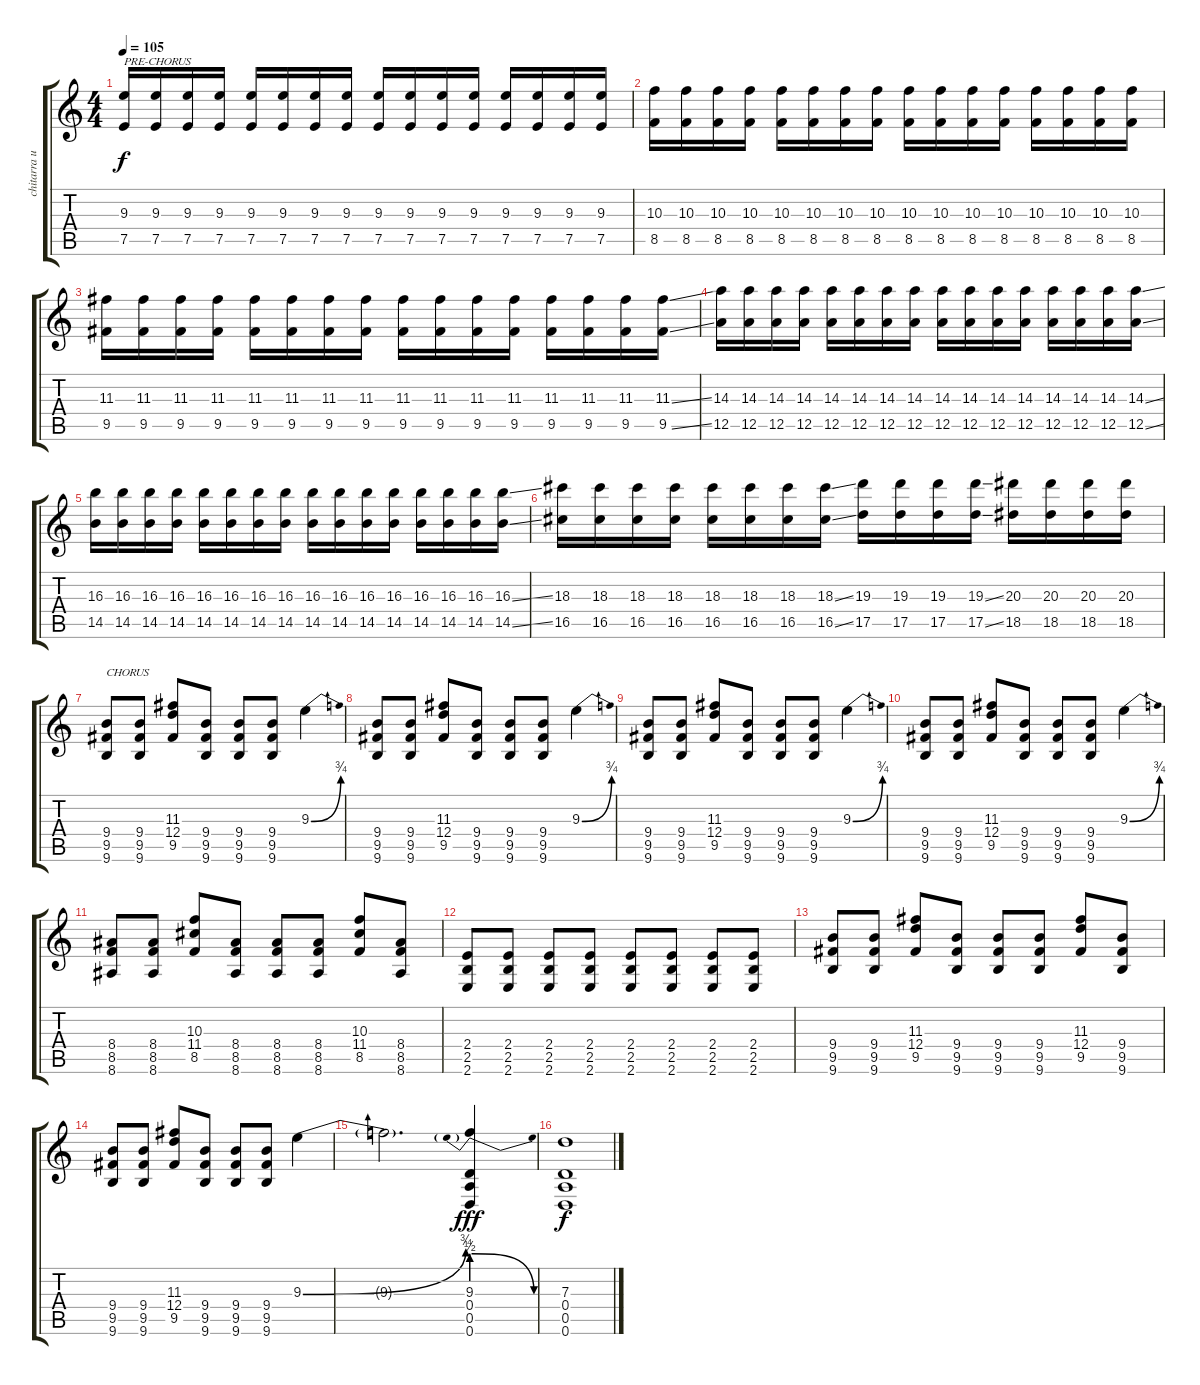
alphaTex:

\track ("chitarra uno" "chitarra u") {instrument electricguitarclean}
\staff {score tabs}
\tuning (E4 A3 G3 D3 A2 D2) {hide}
\ts (4 4)
\tempo 105
\clef g2
\ks c
(9.3 7.5).16{txt "PRE-CHORUS" dy f} (9.3 7.5).16 (9.3 7.5).16 (9.3 7.5).16 (9.3 7.5).16 (9.3 7.5).16 (9.3 7.5).16 (9.3 7.5).16 (9.3 7.5).16 (9.3 7.5).16 (9.3 7.5).16 (9.3 7.5).16 (9.3 7.5).16 (9.3 7.5).16 (9.3 7.5).16 (9.3 7.5).16 |
(10.3 8.5).16 (10.3 8.5).16 (10.3 8.5).16 (10.3 8.5).16 (10.3 8.5).16 (10.3 8.5).16 (10.3 8.5).16 (10.3 8.5).16 (10.3 8.5).16 (10.3 8.5).16 (10.3 8.5).16 (10.3 8.5).16 (10.3 8.5).16 (10.3 8.5).16 (10.3 8.5).16 (10.3 8.5).16 |
(11.3 9.5).16 (11.3 9.5).16 (11.3 9.5).16 (11.3 9.5).16 (11.3 9.5).16 (11.3 9.5).16 (11.3 9.5).16 (11.3 9.5).16 (11.3 9.5).16 (11.3 9.5).16 (11.3 9.5).16 (11.3 9.5).16 (11.3 9.5).16 (11.3 9.5).16 (11.3 9.5).16 (11.3{ss} 9.5{ss}).16 |
(14.3 12.5).16 (14.3 12.5).16 (14.3 12.5).16 (14.3 12.5).16 (14.3 12.5).16 (14.3 12.5).16 (14.3 12.5).16 (14.3 12.5).16 (14.3 12.5).16 (14.3 12.5).16 (14.3 12.5).16 (14.3 12.5).16 (14.3 12.5).16 (14.3 12.5).16 (14.3 12.5).16 (14.3{ss} 12.5{ss}).16 |
(16.3 14.5).16 (16.3 14.5).16 (16.3 14.5).16 (16.3 14.5).16 (16.3 14.5).16 (16.3 14.5).16 (16.3 14.5).16 (16.3 14.5).16 (16.3 14.5).16 (16.3 14.5).16 (16.3 14.5).16 (16.3 14.5).16 (16.3 14.5).16 (16.3 14.5).16 (16.3 14.5).16 (16.3{ss} 14.5{ss}).16 |
(18.3 16.5).16 (18.3 16.5).16 (18.3 16.5).16 (18.3 16.5).16 (18.3 16.5).16 (18.3 16.5).16 (18.3 16.5).16 (18.3{ss} 16.5{ss}).16 (19.3 17.5).16 (19.3 17.5).16 (19.3 17.5).16 (19.3{ss} 17.5{ss}).16 (20.3 18.5).16 (20.3 18.5).16 (20.3 18.5).16 (20.3 18.5).16 |
(9.4 9.5 9.6).8{txt "CHORUS"} (9.4 9.5 9.6).8 (11.3 12.4 9.5).8 (9.4 9.5 9.6).8 (9.4 9.5 9.6).8 (9.4 9.5 9.6).8 9.3{be (bend 0 0 60 3)}.4 |
(9.4 9.5 9.6).8 (9.4 9.5 9.6).8 (11.3 12.4 9.5).8 (9.4 9.5 9.6).8 (9.4 9.5 9.6).8 (9.4 9.5 9.6).8 9.3{be (bend 0 0 60 3)}.4 |
(9.4 9.5 9.6).8 (9.4 9.5 9.6).8 (11.3 12.4 9.5).8 (9.4 9.5 9.6).8 (9.4 9.5 9.6).8 (9.4 9.5 9.6).8 9.3{be (bend 0 0 60 3)}.4 |
(9.4 9.5 9.6).8 (9.4 9.5 9.6).8 (11.3 12.4 9.5).8 (9.4 9.5 9.6).8 (9.4 9.5 9.6).8 (9.4 9.5 9.6).8 9.3{be (bend 0 0 60 3)}.4 |
(8.4 8.5 8.6).8 (8.4 8.5 8.6).8 (10.3 11.4 8.5).8 (8.4 8.5 8.6).8 (8.4 8.5 8.6).8 (8.4 8.5 8.6).8 (10.3 11.4 8.5).8 (8.4 8.5 8.6).8 |
(2.4 2.5 2.6).8 (2.4 2.5 2.6).8 (2.4 2.5 2.6).8 (2.4 2.5 2.6).8 (2.4 2.5 2.6).8 (2.4 2.5 2.6).8 (2.4 2.5 2.6).8 (2.4 2.5 2.6).8 |
(9.4 9.5 9.6).8 (9.4 9.5 9.6).8 (11.3 12.4 9.5).8 (9.4 9.5 9.6).8 (9.4 9.5 9.6).8 (9.4 9.5 9.6).8 (11.3 12.4 9.5).8 (9.4 9.5 9.6).8 |
(9.4 9.5 9.6).8 (9.4 9.5 9.6).8 (11.3 12.4 9.5).8 (9.4 9.5 9.6).8 (9.4 9.5 9.6).8 (9.4 9.5 9.6).8 9.3{be (bend 0 0 60 3)}.4 |
9.3{t}.2{d} (9.3{be (prebendrelease 0 2 60 0)} 0.4 0.5 0.6).4{dy fff} |
(7.3 0.4 0.5 0.6).1{dy f}
